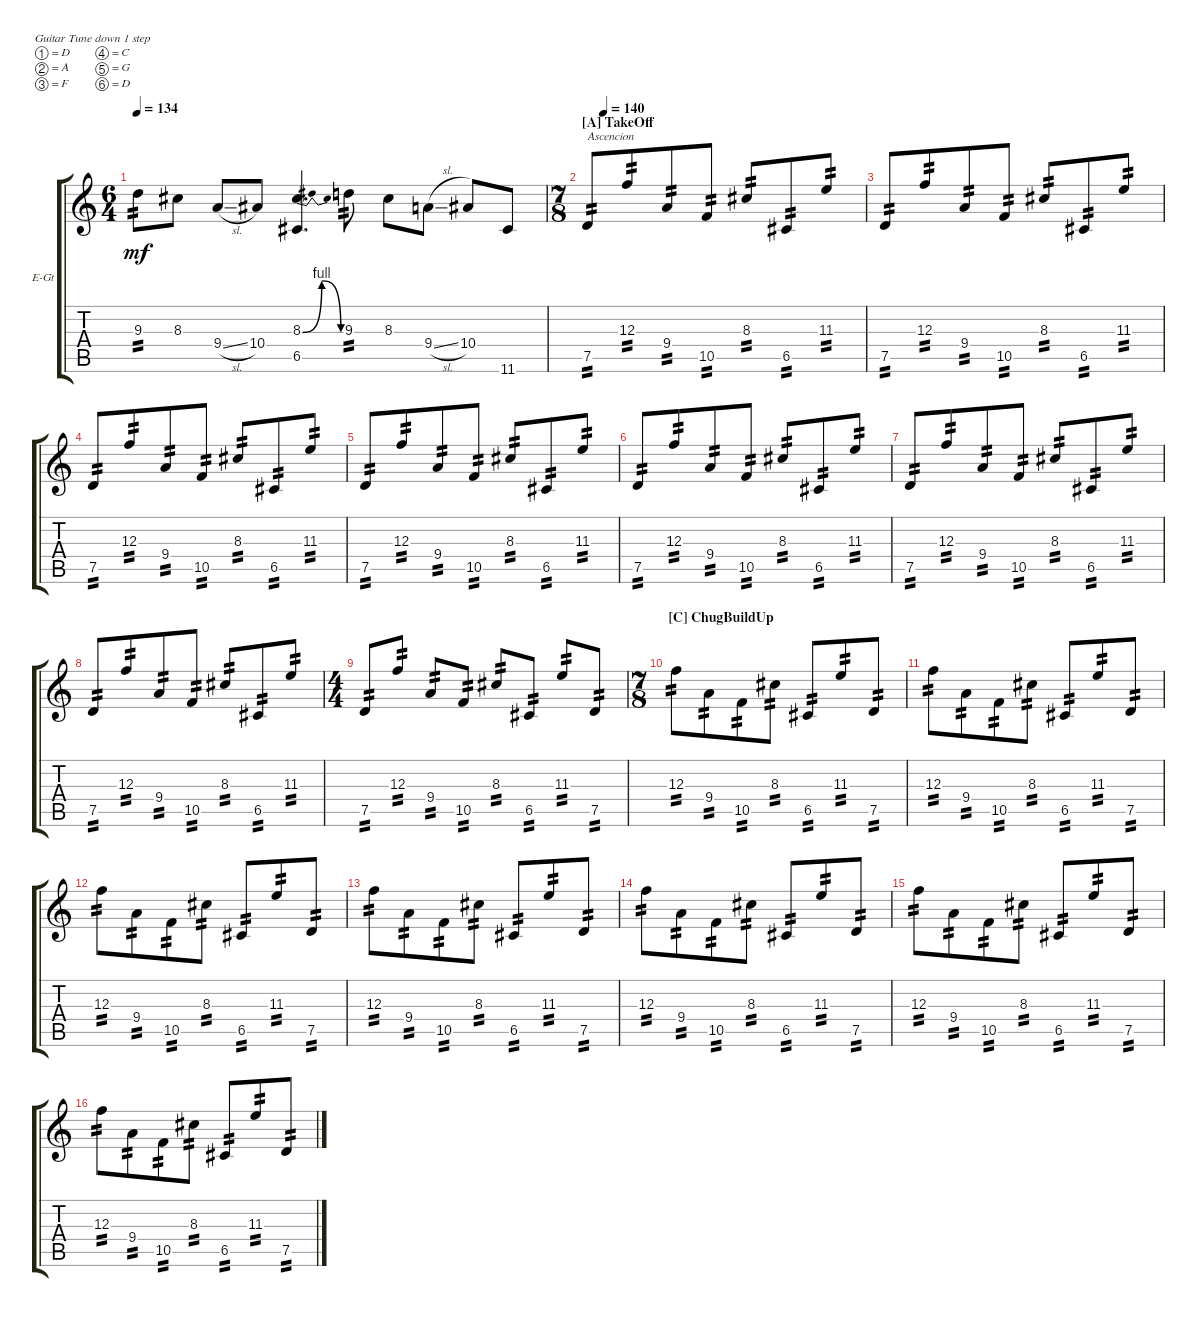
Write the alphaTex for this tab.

\defaultSystemsLayout 4
\bracketExtendMode groupsimilarinstruments
\firstSystemTrackNameOrientation horizontal
\otherSystemsTrackNameOrientation horizontal
\track ("K-Bo" "E-Gt") {instrument distortionguitar}
\staff {score tabs}
\tuning (D4 A3 F3 C3 G2 D2)
\ts (6 4)
\tempo 134
\clef g2
\ks c
9.3.8{tp 2 dy mf} 8.3.8 9.4{sl}.8 10.4.8 (8.3{be (bendrelease 22.8 0 28.2 4 38.4 4 51 0)} 6.5).4{d} 9.3.8{tp 2} 8.3.8 9.4{sl}.8 10.4.8 11.6.8 |
\ts (7 8)
\section ("A" "TakeOff")
\tempo (140 0.0625)
7.5.8{txt "Ascencion" tp 2} 12.3.8{tp 2} 9.4.8{tp 2} 10.5.8{tp 2} 8.3.8{tp 2} 6.5.8{tp 2} 11.3.8{tp 2} |
7.5.8{tp 2} 12.3.8{tp 2} 9.4.8{tp 2} 10.5.8{tp 2} 8.3.8{tp 2} 6.5.8{tp 2} 11.3.8{tp 2} |
7.5.8{tp 2} 12.3.8{tp 2} 9.4.8{tp 2} 10.5.8{tp 2} 8.3.8{tp 2} 6.5.8{tp 2} 11.3.8{tp 2} |
7.5.8{tp 2} 12.3.8{tp 2} 9.4.8{tp 2} 10.5.8{tp 2} 8.3.8{tp 2} 6.5.8{tp 2} 11.3.8{tp 2} |
7.5.8{tp 2} 12.3.8{tp 2} 9.4.8{tp 2} 10.5.8{tp 2} 8.3.8{tp 2} 6.5.8{tp 2} 11.3.8{tp 2} |
7.5.8{tp 2} 12.3.8{tp 2} 9.4.8{tp 2} 10.5.8{tp 2} 8.3.8{tp 2} 6.5.8{tp 2} 11.3.8{tp 2} |
7.5.8{tp 2} 12.3.8{tp 2} 9.4.8{tp 2} 10.5.8{tp 2} 8.3.8{tp 2} 6.5.8{tp 2} 11.3.8{tp 2} |
\ts (4 4)
7.5.8{tp 2} 12.3.8{tp 2} 9.4.8{tp 2} 10.5.8{tp 2} 8.3.8{tp 2} 6.5.8{tp 2} 11.3.8{tp 2} 7.5.8{tp 2} |
\ts (7 8)
\section ("C" "ChugBuildUp")
12.3.8{tp 2} 9.4.8{tp 2} 10.5.8{tp 2} 8.3.8{tp 2} 6.5.8{tp 2} 11.3.8{tp 2} 7.5.8{tp 2} |
12.3.8{tp 2} 9.4.8{tp 2} 10.5.8{tp 2} 8.3.8{tp 2} 6.5.8{tp 2} 11.3.8{tp 2} 7.5.8{tp 2} |
12.3.8{tp 2} 9.4.8{tp 2} 10.5.8{tp 2} 8.3.8{tp 2} 6.5.8{tp 2} 11.3.8{tp 2} 7.5.8{tp 2} |
12.3.8{tp 2} 9.4.8{tp 2} 10.5.8{tp 2} 8.3.8{tp 2} 6.5.8{tp 2} 11.3.8{tp 2} 7.5.8{tp 2} |
12.3.8{tp 2} 9.4.8{tp 2} 10.5.8{tp 2} 8.3.8{tp 2} 6.5.8{tp 2} 11.3.8{tp 2} 7.5.8{tp 2} |
12.3.8{tp 2} 9.4.8{tp 2} 10.5.8{tp 2} 8.3.8{tp 2} 6.5.8{tp 2} 11.3.8{tp 2} 7.5.8{tp 2} |
12.3.8{tp 2} 9.4.8{tp 2} 10.5.8{tp 2} 8.3.8{tp 2} 6.5.8{tp 2} 11.3.8{tp 2} 7.5.8{tp 2}
